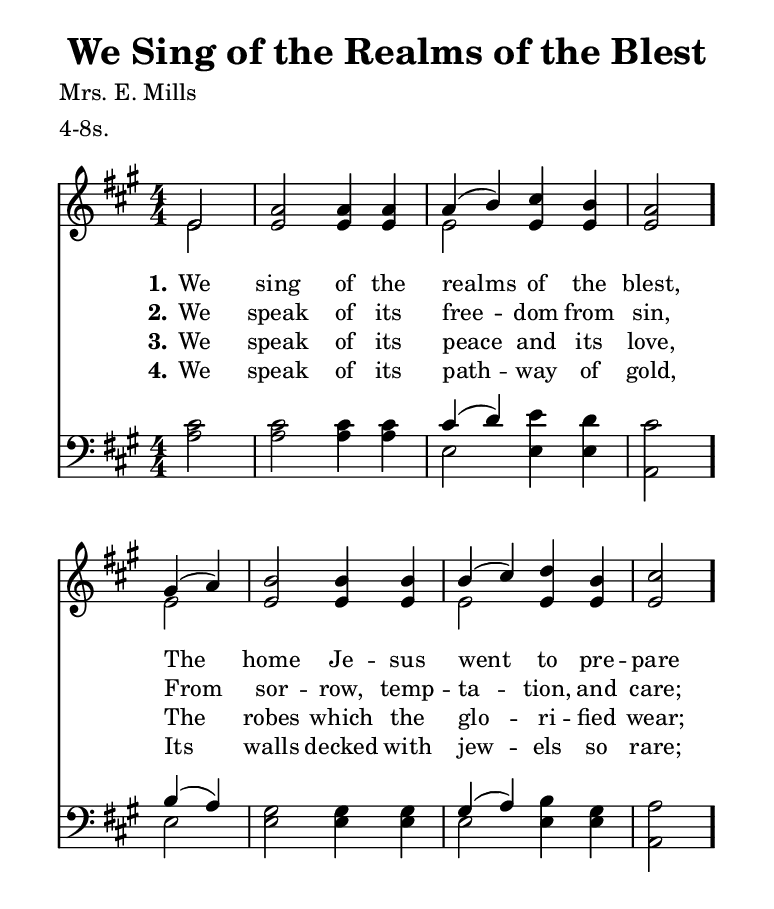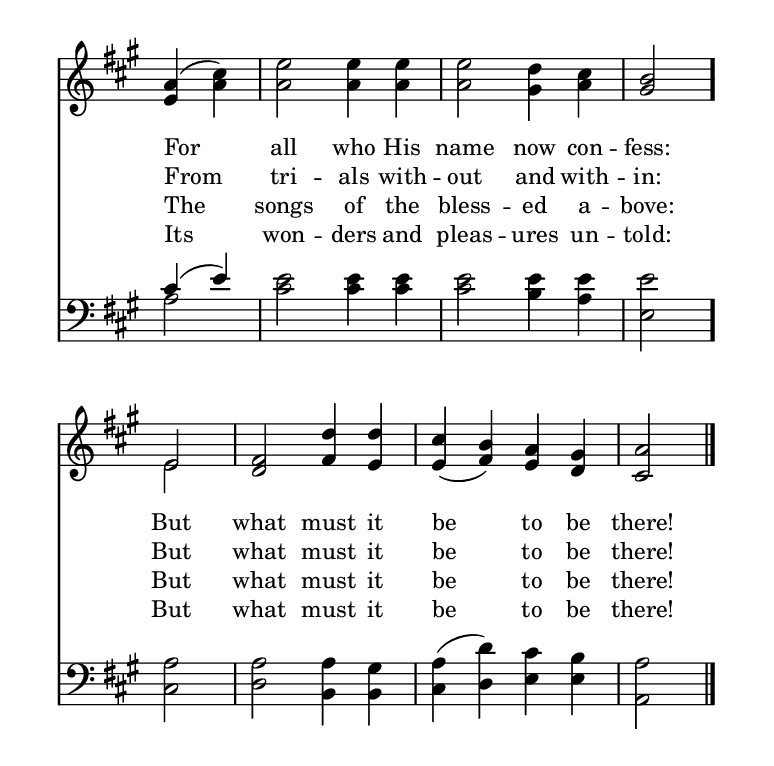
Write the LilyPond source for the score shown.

\include "common/global.ily"
\paper {
  \include "common/paper.ily"
  ragged-bottom = ##t
}

\header{
  hymnnumber = "276"
  title = "We Sing of the Realms of the Blest"
  tunename = "Celeste"
  meter = "4-8s."
  poet = "Mrs. E. Mills"
  composer = ""
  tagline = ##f
}

global = {
  \include "common/overrides.ily"
  \override Staff.TimeSignature.style = #'numbered
  \time 4/4
  \override Score.MetronomeMark.transparent = ##t % hide all fermata changes too
  \tempo 4=120
  \key a \major
  \partial 2
  \autoBeamOff
}

notesSoprano = {
\global
\relative c' {

  e2 | a a4 a | a( b) cis b | a2
  gis4( a) | b2 b4 b | b( cis) d b | cis2 \eogbreak
  a4( cis) | e2 e4 e | e2 d4 cis | b2
  e,2 | fis d'4 d | cis( b) a gis | a2

  \bar "|."

}
}

notesAlto = {
\global
\relative e' {

  e2 | e e4 e | e2 e4 e | e2
  e2 | e e4 e | e2 e4 e | e2
  e4( a) | a2 a4 a | a2 gis4 a | gis2
  e2 | d2 fis4 e | e( fis) e d | cis2

}
}

notesTenor = {
\global
\relative a {

  cis2 | cis cis4 cis | cis4( d) e d | cis2
  b4( a) | gis2 gis4 gis | gis( a) b gis | a2
  cis4( e) | e2 e4 e | e2 e4 e | e2
  a,2 | a a4 gis | a( d) cis b | a2

}
}

notesBass = {
\global
\relative f {

  a2 | a a4 a | e2 e4 e | a,2
  e'2 | e e4 e | e2 e4 e | a,2
  a'2 | cis2 cis4 cis | cis2 b4 a | e2
  cis2 | d b4 b | cis( d) e e | a,2

}
}

wordsA = \lyricmode {
\set stanza = "1."

We sing of the realms of the blest, \bar "."
The home Je -- sus went to pre -- pare \bar "."
For all who His name now con -- fess: \bar "."
But what must it be to be there! \bar "."

}

wordsB = \lyricmode {
\set stanza = "2."

We speak of its free -- dom from sin,
From sor -- row, temp -- ta -- tion, and care;
From tri -- als with -- out and with -- in:
But what must it be to be there!

}

wordsC = \lyricmode {
\set stanza = "3."

We speak of its peace and its love,
The robes which the glo -- ri -- fied wear;
The songs of the bless -- ed a -- bove:
But what must it be to be there!

}

wordsD = \lyricmode {
\set stanza = "4."

We speak of its path -- way of gold,
Its walls decked with jew -- els so rare;
Its won -- ders and pleas -- ures un -- told:
But what must it be to be there!

}

\score {
  \context ChoirStaff <<
    \context Staff = upper <<
      \set Staff.autoBeaming = ##f
      \set ChoirStaff.systemStartDelimiter = #'SystemStartBar
      \set ChoirStaff.printPartCombineTexts = ##f
      \partcombine #'(2 . 9) \notesSoprano \notesAlto
      \context NullVoice = sopranos { \voiceOne << \notesSoprano >> }
      \context NullVoice = altos { \voiceTwo << \notesAlto >> }
      \context Lyrics = one   \lyricsto sopranos \wordsA
      \context Lyrics = two   \lyricsto sopranos \wordsB
      \context Lyrics = three \lyricsto sopranos \wordsC
      \context Lyrics = four  \lyricsto sopranos \wordsD
    >>
    \context Staff = men <<
      \set Staff.autoBeaming = ##f
      \clef bass
      \set ChoirStaff.printPartCombineTexts = ##f
      \partcombine #'(2 . 9) \notesTenor \notesBass
      \context NullVoice = tenors { \voiceOne << \notesTenor >> }
      \context NullVoice = basses { \voiceTwo << \notesBass >> }
    >>
  >>
  \layout {
    \include "common/layout.ily"
  }
  \midi{
    \include "common/midi.ily"
  }
}

\version "2.19.49"  % necessary for upgrading to future LilyPond versions.

% vi:set et ts=2 sw=2 ai nocindent syntax=lilypond:
